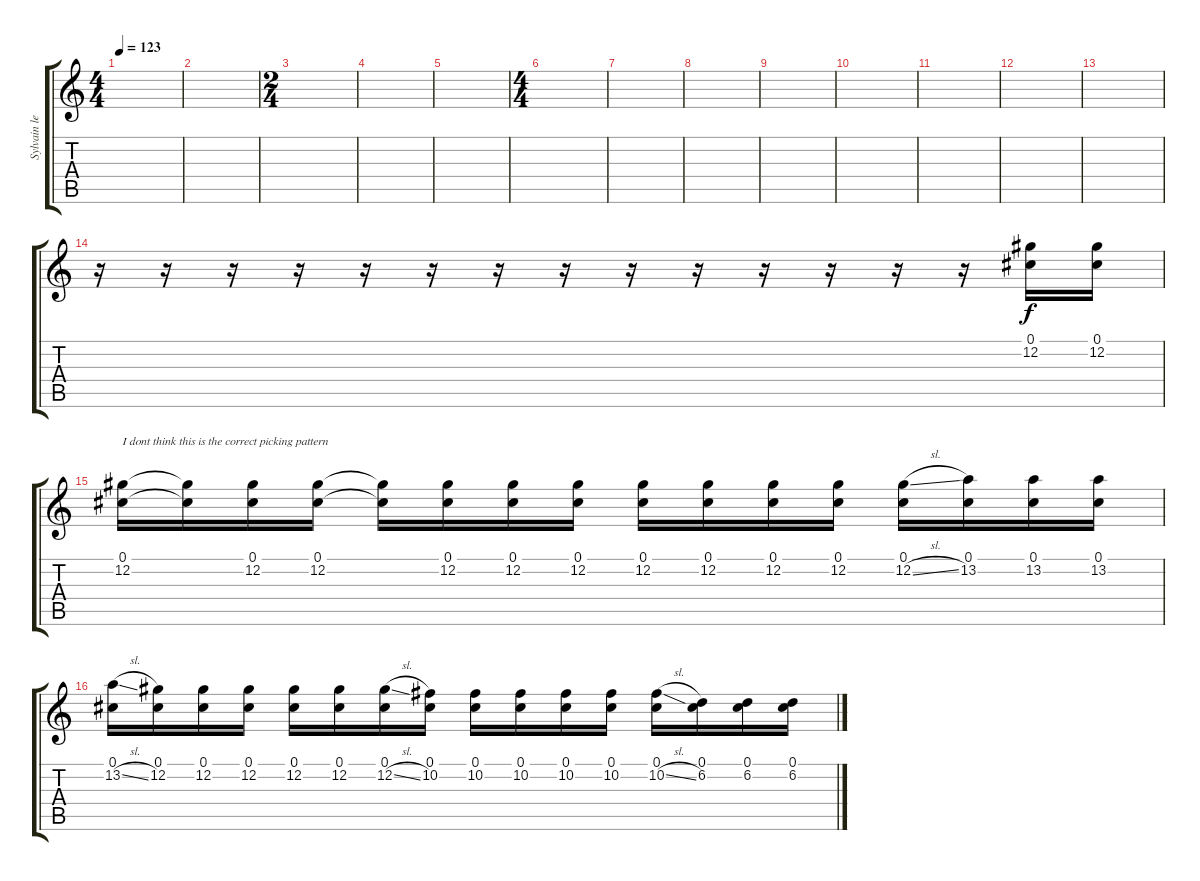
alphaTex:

\track ("Sylvain lead" "Sylvain le") {instrument distortionguitar}
\staff {score tabs}
\tuning (Db4 Ab3 E3 B2 Gb2 B1) {hide}
\ts (4 4)
\tempo 123
\clef g2
\ks c
|
|
\ts (2 4)
|
|
|
\ts (4 4)
|
|
|
|
|
|
|
|
r.16 r.16 r.16 r.16 r.16 r.16 r.16 r.16 r.16 r.16 r.16 r.16 r.16 r.16 (0.1 12.2).16 (0.1 12.2).16 |
(0.1 12.2).16{txt "I dont think this is the correct picking pattern "} (0.1{t} 12.2{t}).16 (0.1 12.2).16 (0.1 12.2).16 (0.1{t} 12.2{t}).16 (0.1 12.2).16 (0.1 12.2).16 (0.1 12.2).16 (0.1 12.2).16 (0.1 12.2).16 (0.1 12.2).16 (0.1 12.2).16 (0.1 12.2{sl}).16 (0.1 13.2).16 (0.1 13.2).16 (0.1 13.2).16 |
(0.1 13.2{sl}).16 (0.1 12.2).16 (0.1 12.2).16 (0.1 12.2).16 (0.1 12.2).16 (0.1 12.2).16 (0.1 12.2{sl}).16 (0.1 10.2).16 (0.1 10.2).16 (0.1 10.2).16 (0.1 10.2).16 (0.1 10.2).16 (0.1 10.2{sl}).16 (0.1 6.2).16 (0.1 6.2).16 (0.1 6.2).16
